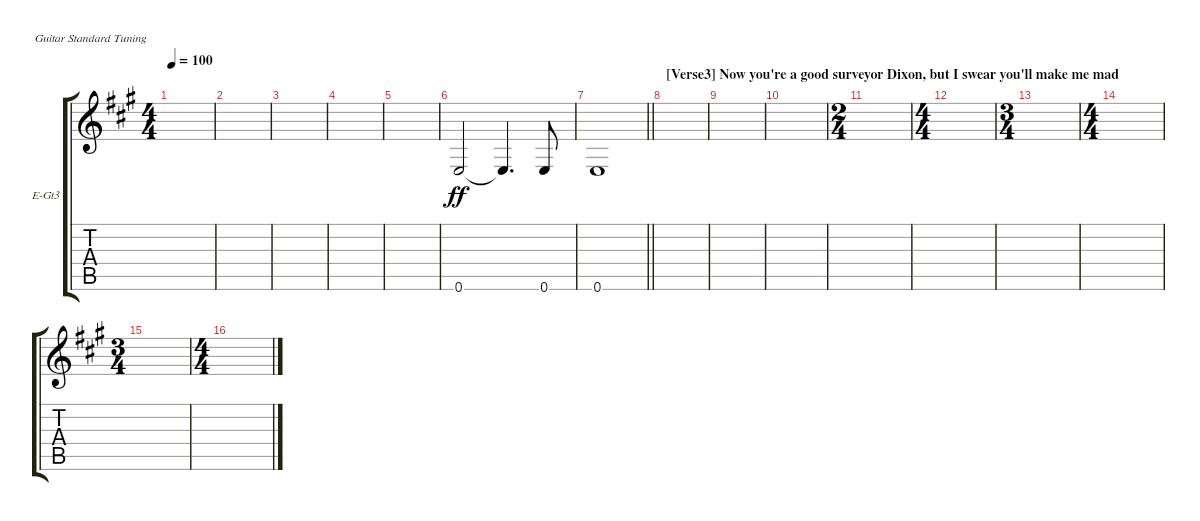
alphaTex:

\bracketExtendMode groupsimilarinstruments
\firstSystemTrackNameOrientation horizontal
\otherSystemsTrackNameOrientation horizontal
\track ("Electric Guitar3" "E-Gt3") {instrument electricguitarclean}
\staff {score tabs}
\tuning (E4 B3 G3 D3 A2 E2)
\ts (4 4)
\tempo 100
\clef g2
\scale
0.333333
\ks f#minor
|
\scale
0.333333 |
\scale
0.333333 |
\scale
0.333333 |
\scale
0.333333 |
\scale
0.333333 0.6.2{dy ff} 0.6{t}.4{d} 0.6.8 |
\scale
0.333333
\barLineRight lightlight
0.6.1 |
\section ("" "[Verse3] Now you're a good surveyor Dixon, but I swear you'll make me mad")
\scale
0.333333 |
\scale
0.333333 |
\scale
0.185629 |
\ts (2 4)
\scale
0.407186 |
\ts (4 4)
\scale
0.407186 |
\ts (3 4)
\scale
0.333333 |
\ts (4 4)
\scale
0.333333 |
\ts (3 4)
\scale
0.333333 |
\ts (4 4)
\scale
0.333333
